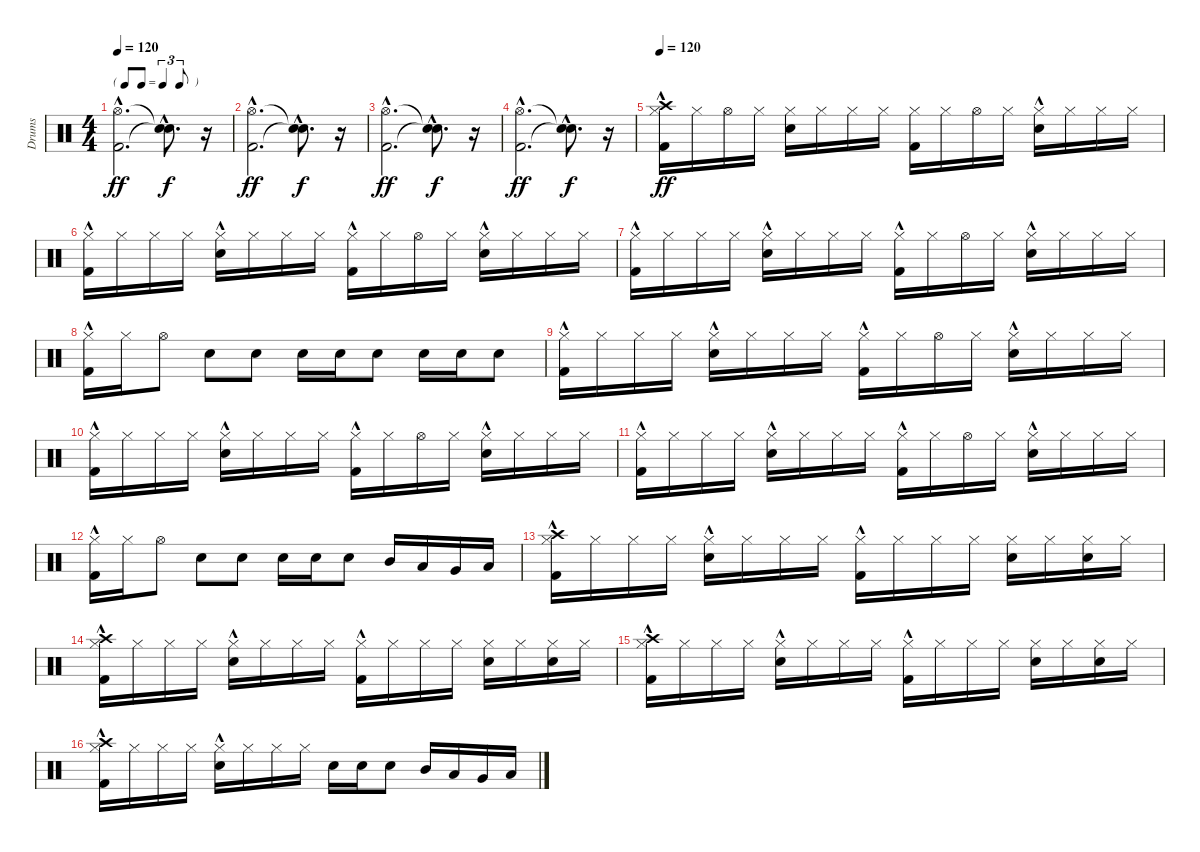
\track ("Drums" "Drums") {instrument percussion}
\staff {score}
\articulation defaults
\ts (4 4)
\tf triplet8th
\tempo 120
\clef neutral
\ks c
("Kick (hit) 2"{hac} "Hi-Hat (open)"{hac}).2{d dy ff} ("Snare (hit)"{hac t} "Snare (hit)"{hac t}).8{d dy f} r.16 |
("Kick (hit) 2"{hac} "Hi-Hat (open)"{hac}).2{d dy ff} ("Snare (hit)"{hac t} "Snare (hit)"{hac t}).8{d dy f} r.16 |
("Kick (hit) 2"{hac} "Hi-Hat (open)"{hac}).2{d dy ff} ("Snare (hit)"{hac t} "Snare (hit)"{hac t}).8{d dy f} r.16 |
("Kick (hit) 2"{hac} "Hi-Hat (open)"{hac}).2{d dy ff} ("Snare (hit)"{hac t} "Snare (hit)"{hac t}).8{d dy f} r.16 |
\tempo 120
("Kick (hit) 2" "Hi-Hat (closed)" "Crash high (hit)"{hac}).16{dy ff} "Hi-Hat (closed)".16 "Hi-Hat (open)".16 "Hi-Hat (closed)".16 ("Snare (hit) 2" "Hi-Hat (closed)").16 "Hi-Hat (closed)".16 "Hi-Hat (closed)".16 "Hi-Hat (closed)".16 ("Kick (hit) 2" "Hi-Hat (closed)").16 "Hi-Hat (closed)".16 "Hi-Hat (open)".16 "Hi-Hat (closed)".16 ("Snare (hit) 2"{hac} "Hi-Hat (closed)").16 "Hi-Hat (closed)".16 "Hi-Hat (closed)".16 "Hi-Hat (closed)".16 |
("Kick (hit) 2"{hac} "Hi-Hat (closed)").16 "Hi-Hat (closed)".16 "Hi-Hat (closed)".16 "Hi-Hat (closed)".16 ("Snare (hit) 2"{hac} "Hi-Hat (closed)").16 "Hi-Hat (closed)".16 "Hi-Hat (closed)".16 "Hi-Hat (closed)".16 ("Kick (hit) 2"{hac} "Hi-Hat (closed)").16 "Hi-Hat (closed)".16 "Hi-Hat (open)".16 "Hi-Hat (closed)".16 ("Snare (hit) 2"{hac} "Hi-Hat (closed)").16 "Hi-Hat (closed)".16 "Hi-Hat (closed)".16 "Hi-Hat (closed)".16 |
("Kick (hit) 2"{hac} "Hi-Hat (closed)").16 "Hi-Hat (closed)".16 "Hi-Hat (closed)".16 "Hi-Hat (closed)".16 ("Snare (hit) 2"{hac} "Hi-Hat (closed)").16 "Hi-Hat (closed)".16 "Hi-Hat (closed)".16 "Hi-Hat (closed)".16 ("Kick (hit) 2"{hac} "Hi-Hat (closed)").16 "Hi-Hat (closed)".16 "Hi-Hat (open)".16 "Hi-Hat (closed)".16 ("Snare (hit) 2"{hac} "Hi-Hat (closed)").16 "Hi-Hat (closed)".16 "Hi-Hat (closed)".16 "Hi-Hat (closed)".16 |
("Kick (hit) 2"{hac} "Hi-Hat (closed)").16 "Hi-Hat (closed)".16 "Hi-Hat (open)".8 "Snare (hit) 2".8 "Snare (hit) 2".8 "Snare (hit) 2".16 "Snare (hit) 2".16 "Snare (hit) 2".8 "Snare (hit) 2".16 "Snare (hit) 2".16 "Snare (hit) 2".8 |
("Kick (hit) 2"{hac} "Hi-Hat (closed)").16 "Hi-Hat (closed)".16 "Hi-Hat (closed)".16 "Hi-Hat (closed)".16 ("Snare (hit) 2"{hac} "Hi-Hat (closed)").16 "Hi-Hat (closed)".16 "Hi-Hat (closed)".16 "Hi-Hat (closed)".16 ("Kick (hit) 2"{hac} "Hi-Hat (closed)").16 "Hi-Hat (closed)".16 "Hi-Hat (open)".16 "Hi-Hat (closed)".16 ("Snare (hit) 2"{hac} "Hi-Hat (closed)").16 "Hi-Hat (closed)".16 "Hi-Hat (closed)".16 "Hi-Hat (closed)".16 |
("Kick (hit) 2"{hac} "Hi-Hat (closed)").16 "Hi-Hat (closed)".16 "Hi-Hat (closed)".16 "Hi-Hat (closed)".16 ("Snare (hit) 2"{hac} "Hi-Hat (closed)").16 "Hi-Hat (closed)".16 "Hi-Hat (closed)".16 "Hi-Hat (closed)".16 ("Kick (hit) 2"{hac} "Hi-Hat (closed)").16 "Hi-Hat (closed)".16 "Hi-Hat (open)".16 "Hi-Hat (closed)".16 ("Snare (hit) 2"{hac} "Hi-Hat (closed)").16 "Hi-Hat (closed)".16 "Hi-Hat (closed)".16 "Hi-Hat (closed)".16 |
("Kick (hit) 2"{hac} "Hi-Hat (closed)").16 "Hi-Hat (closed)".16 "Hi-Hat (closed)".16 "Hi-Hat (closed)".16 ("Snare (hit) 2"{hac} "Hi-Hat (closed)").16 "Hi-Hat (closed)".16 "Hi-Hat (closed)".16 "Hi-Hat (closed)".16 ("Kick (hit) 2"{hac} "Hi-Hat (closed)").16 "Hi-Hat (closed)".16 "Hi-Hat (open)".16 "Hi-Hat (closed)".16 ("Snare (hit) 2"{hac} "Hi-Hat (closed)").16 "Hi-Hat (closed)".16 "Hi-Hat (closed)".16 "Hi-Hat (closed)".16 |
("Kick (hit) 2"{hac} "Hi-Hat (closed)").16 "Hi-Hat (closed)".16 "Hi-Hat (open)".8 "Snare (hit) 2".8 "Snare (hit) 2".8 "Snare (hit) 2".16 "Snare (hit) 2".16 "Snare (hit) 2".8 "Mid Tom (hit)".16 "Low Tom (hit)".16 "Very Low Tom (hit)".16 "Low Floor Tom (hit)".16 |
("Kick (hit) 2" "Hi-Hat (closed)" "Crash high (hit)"{hac}).16 "Hi-Hat (closed)".16 "Hi-Hat (closed)".16 "Hi-Hat (closed)".16 ("Snare (hit) 2"{hac} "Hi-Hat (closed)").16 "Hi-Hat (closed)".16 "Hi-Hat (closed)".16 "Hi-Hat (closed)".16 ("Kick (hit) 2"{hac} "Hi-Hat (closed)").16 "Hi-Hat (closed)".16 "Hi-Hat (closed)".16 "Hi-Hat (closed)".16 ("Snare (hit) 2" "Hi-Hat (closed)").16 "Hi-Hat (closed)".16 ("Snare (hit) 2" "Hi-Hat (closed)").16 "Hi-Hat (closed)".16 |
("Kick (hit) 2" "Hi-Hat (closed)" "Crash high (hit)"{hac}).16 "Hi-Hat (closed)".16 "Hi-Hat (closed)".16 "Hi-Hat (closed)".16 ("Snare (hit) 2"{hac} "Hi-Hat (closed)").16 "Hi-Hat (closed)".16 "Hi-Hat (closed)".16 "Hi-Hat (closed)".16 ("Kick (hit) 2"{hac} "Hi-Hat (closed)").16 "Hi-Hat (closed)".16 "Hi-Hat (closed)".16 "Hi-Hat (closed)".16 ("Snare (hit) 2" "Hi-Hat (closed)").16 "Hi-Hat (closed)".16 ("Snare (hit) 2" "Hi-Hat (closed)").16 "Hi-Hat (closed)".16 |
("Kick (hit) 2" "Hi-Hat (closed)" "Crash high (hit)"{hac}).16 "Hi-Hat (closed)".16 "Hi-Hat (closed)".16 "Hi-Hat (closed)".16 ("Snare (hit) 2"{hac} "Hi-Hat (closed)").16 "Hi-Hat (closed)".16 "Hi-Hat (closed)".16 "Hi-Hat (closed)".16 ("Kick (hit) 2"{hac} "Hi-Hat (closed)").16 "Hi-Hat (closed)".16 "Hi-Hat (closed)".16 "Hi-Hat (closed)".16 ("Snare (hit) 2" "Hi-Hat (closed)").16 "Hi-Hat (closed)".16 ("Snare (hit) 2" "Hi-Hat (closed)").16 "Hi-Hat (closed)".16 |
("Kick (hit) 2" "Hi-Hat (closed)" "Crash high (hit)"{hac}).16 "Hi-Hat (closed)".16 "Hi-Hat (closed)".16 "Hi-Hat (closed)".16 ("Snare (hit) 2"{hac} "Hi-Hat (closed)").16 "Hi-Hat (closed)".16 "Hi-Hat (closed)".16 "Hi-Hat (closed)".16 "Snare (hit) 2".16 "Snare (hit) 2".16 "Snare (hit) 2".8 "Mid Tom (hit)".16 "Low Tom (hit)".16 "Very Low Tom (hit)".16 "Low Floor Tom (hit)".16
